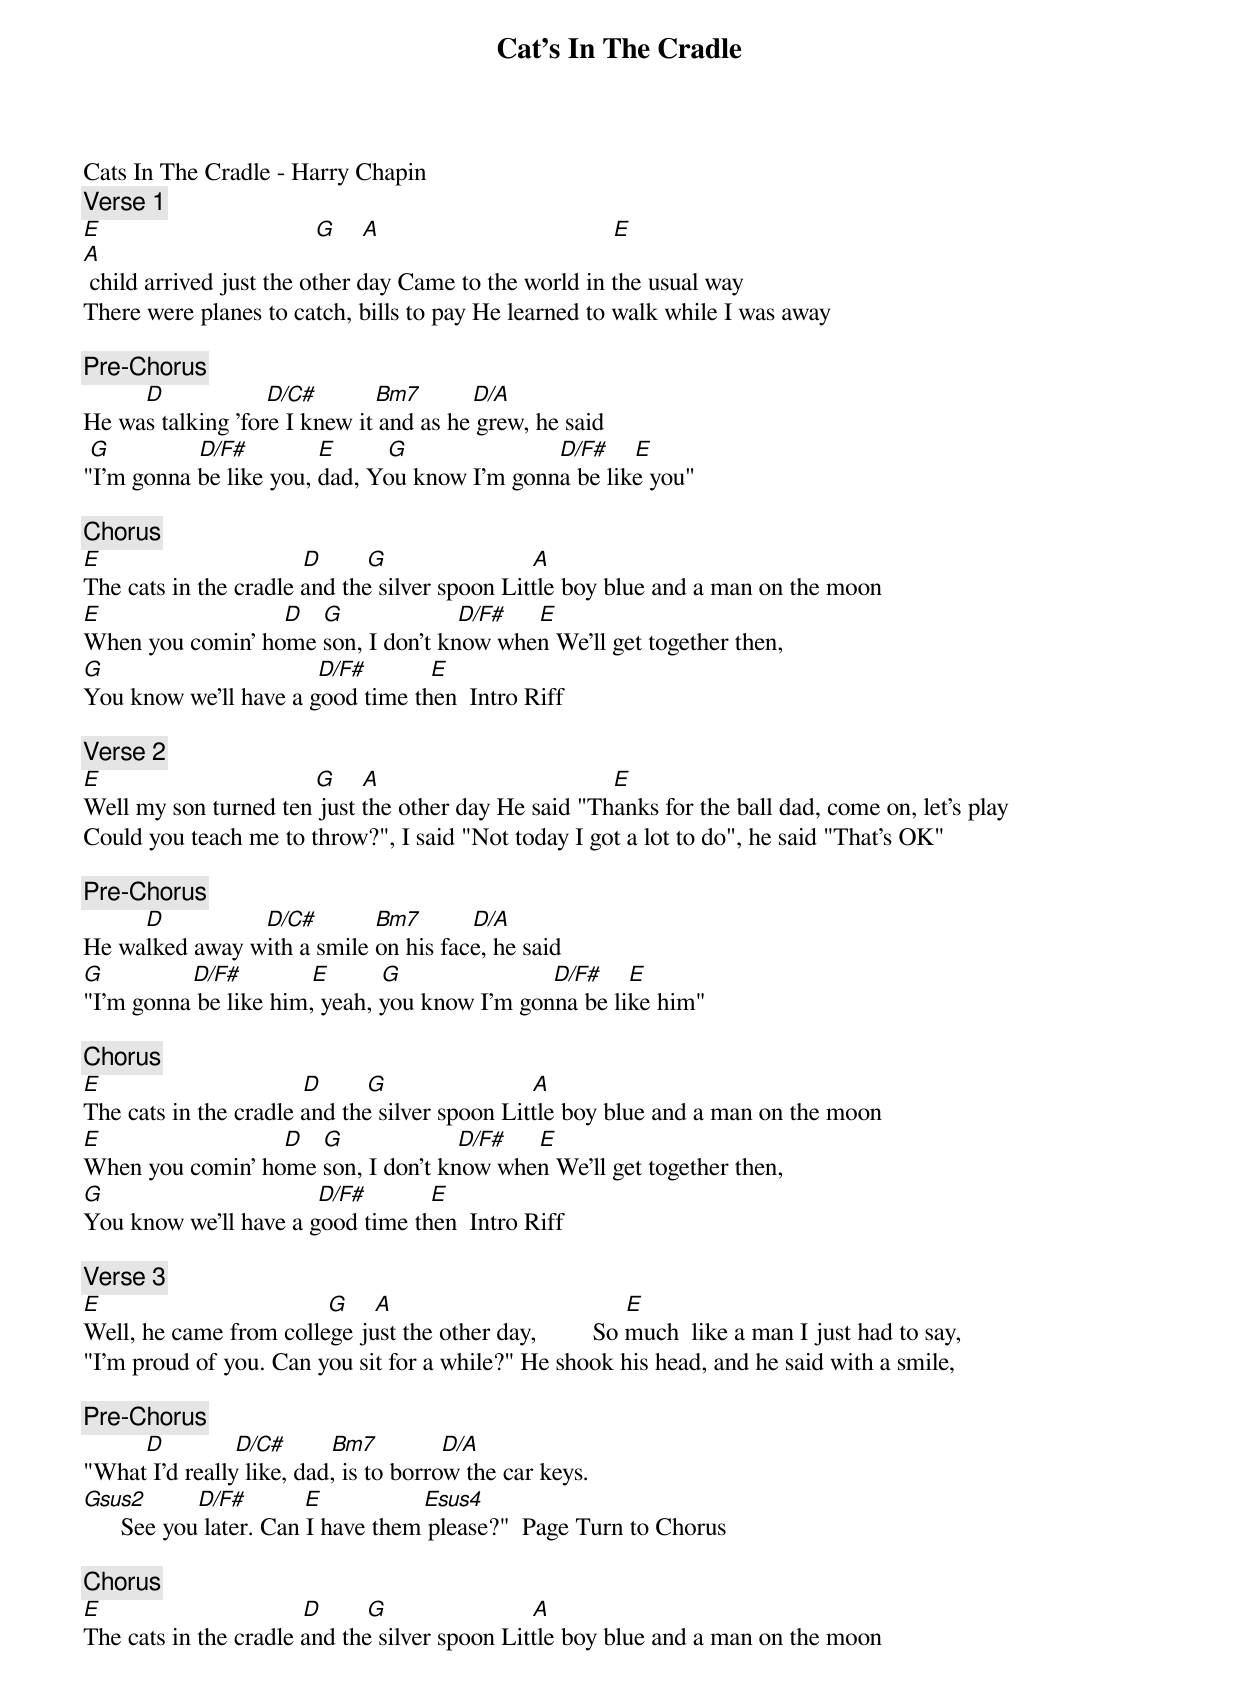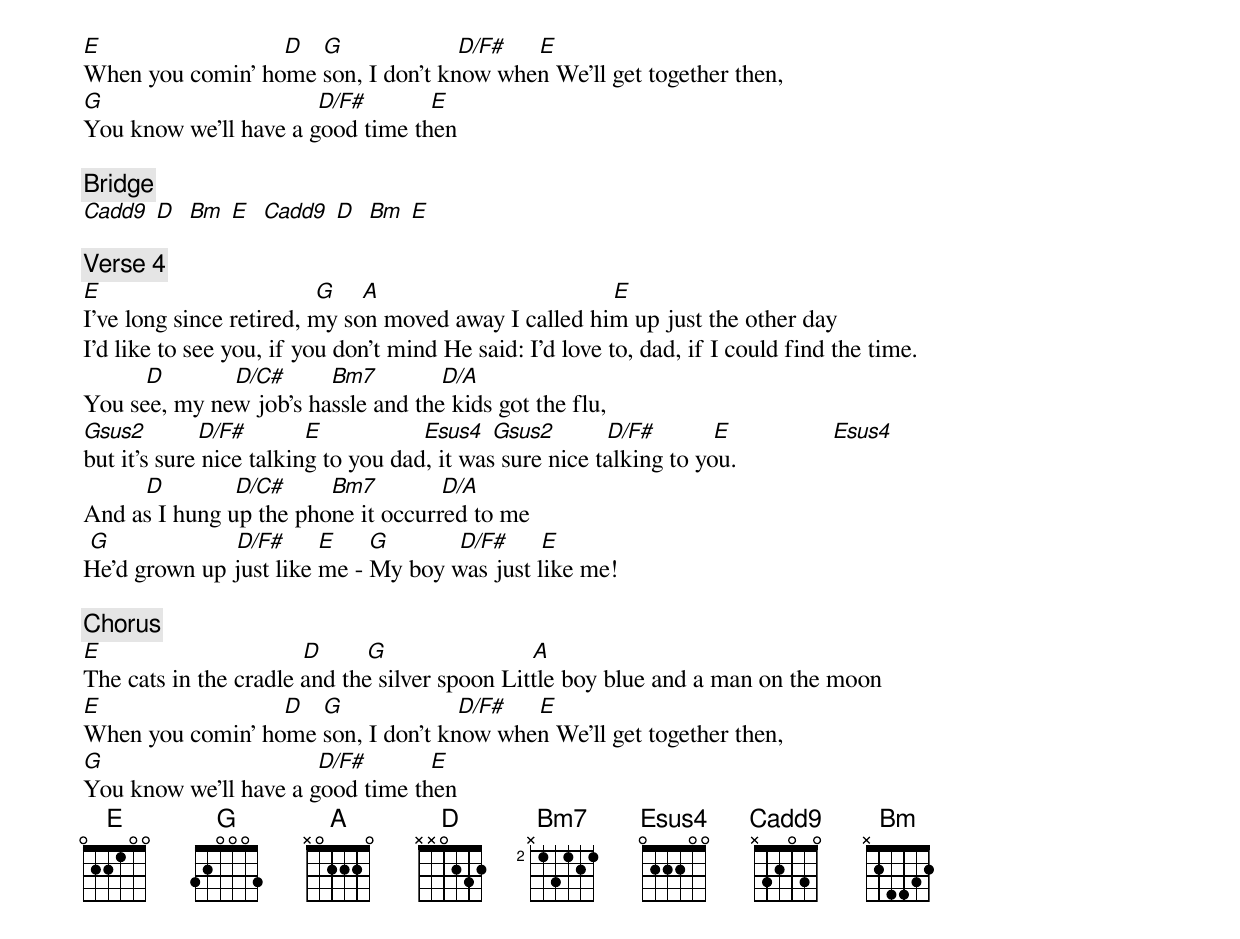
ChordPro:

{title: Cat's In The Cradle}
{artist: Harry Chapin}
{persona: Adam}
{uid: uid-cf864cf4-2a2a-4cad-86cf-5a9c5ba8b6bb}
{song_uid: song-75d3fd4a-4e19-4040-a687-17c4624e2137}


Cats In The Cradle - Harry Chapin
{comment: Verse 1}
[E]                                  [G] 			[A]                                     [E]
[A] child arrived just the other day	Came to the world in the usual way
There were planes to catch, bills to pay He learned to walk while I was away

{comment: Pre-Chorus}
          [D]              		[D/C#]         [Bm7]        [D/A]
He was talking 'fore I knew it and as he grew, he said
 [G]              [D/F#]           [E]	      	[G]                       	[D/F#]   	[E]
"I'm gonna be like you, dad, You know I'm gonna be like you"

{comment: Chorus}
[E]                              		[D]     		[G]                     		[A]
The cats in the cradle and the silver spoon	Little boy blue and a man on the moon
[E]                           		[D] 		[G]                  [D/F#]   	 [E]
When you comin' home son, I don't know when We'll get together then,
[G]                                  [D/F#]        	 [E]
You know we'll have a good time then		Intro Riff

{comment: Verse 2}
[E]                                  [G] 			[A]                                     [E]
Well my son turned ten just the other day He said "Thanks for the ball dad, come on, let's play
Could you teach me to throw?", I said "Not today I got a lot to do", he said "That's OK"

{comment: Pre-Chorus}
          [D]              		[D/C#]         [Bm7]        [D/A]
He walked away with a smile on his face, he said
[G]              [D/F#]           [E]	      	[G]                       	[D/F#]   	[E]
"I'm gonna be like him, yeah, you know I'm gonna be like him"

{comment: Chorus}
[E]                              		[D]     		[G]                     		[A]
The cats in the cradle and the silver spoon	Little boy blue and a man on the moon
[E]                           		[D] 		[G]                  [D/F#]   	 [E]
When you comin' home son, I don't know when We'll get together then,
[G]                                  [D/F#]        	 [E]
You know we'll have a good time then		Intro Riff

{comment: Verse 3}
[E]                                  		[G] 			[A]                                     [E]
Well, he came from college just the other day,         So much  like a man I just had to say,
"I'm proud of you. Can you sit for a while?" He shook his head, and he said with a smile,

{comment: Pre-Chorus}
          [D]           [D/C#]       [Bm7]          [D/A]
"What I'd really like, dad, is to borrow the car keys.
[Gsus2]        [D/F#]         [E]                [Esus4]
      See you later. Can I have them please?"		Page Turn to Chorus

{comment: Chorus}
[E]                              		[D]     		[G]                     		[A]
The cats in the cradle and the silver spoon	Little boy blue and a man on the moon
[E]                           		[D] 		[G]                  [D/F#]   	 [E]
When you comin' home son, I don't know when We'll get together then,
[G]                                  [D/F#]        	 [E]
You know we'll have a good time then

{comment: Bridge}
[Cadd9] [D]  [Bm] [E]		[Cadd9] [D]  [Bm] [E]

{comment: Verse 4}
[E]                                  [G] 			[A]                                     [E]
I've long since retired, my son moved away	I called him up just the other day
I'd like to see you, if you don't mind	He said: I'd love to, dad, if I could find the time.
          [D]           [D/C#]       [Bm7]          [D/A]
You see, my new job's hassle and the kids got the flu,
[Gsus2]        [D/F#]         [E]                [Esus4]	[Gsus2]        [D/F#]         [E]                [Esus4]
but it's sure nice talking to you dad, it was sure nice talking to you.
          [D]           [D/C#]       [Bm7]          [D/A]
And as I hung up the phone it occurred to me
 [G]                    [D/F#]     [E]	    [G]           [D/F#]     [E]
He'd grown up just like me - My boy was just like me!

{comment: Chorus}
[E]                              		[D]     		[G]                     		[A]
The cats in the cradle and the silver spoon	Little boy blue and a man on the moon
[E]                           		[D] 		[G]                  [D/F#]   	 [E]
When you comin' home son, I don't know when We'll get together then,
[G]                                  [D/F#]        	 [E]
You know we'll have a good time then
